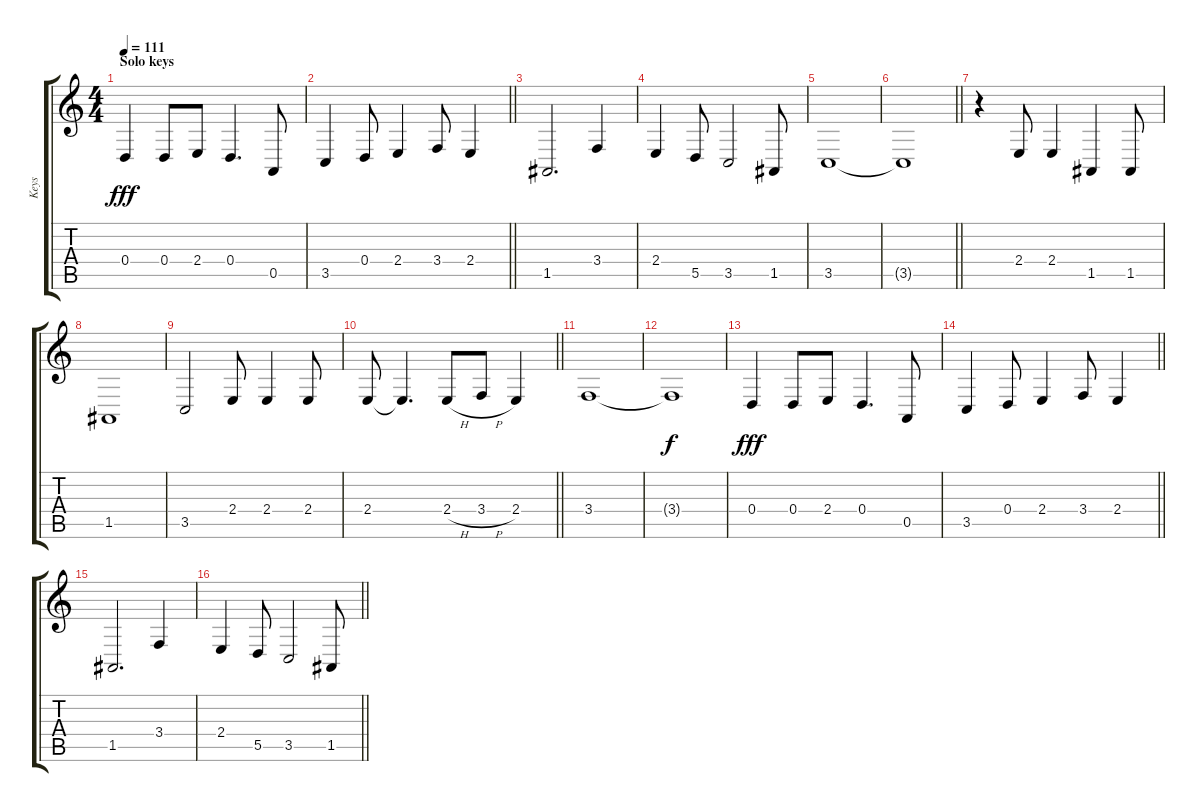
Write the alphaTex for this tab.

\track ("Keys" "Keys") {instrument choiraahs}
\staff {score tabs}
\tuning (E4 B3 G3 D3 A2 E2) {hide}
\ts (4 4)
\section ("" "Solo keys")
\tempo 111
\clef g2
\ks c
0.4.4{dy fff} 0.4.8 2.4.8 0.4.4{d} 0.5.8 |
\barLineRight lightlight
3.5.4 0.4.8 2.4.4 3.4.8 2.4.4 |
1.5.2{d} 3.4.4 |
2.4.4 5.5.8 3.5.2 1.5.8 |
3.5.1 |
\barLineRight lightlight
3.5{t}.1 |
r.4 2.4.8 2.4.4 1.5.4 1.5.8 |
1.5.1 |
3.5.2 2.4.8 2.4.4 2.4.8 |
\barLineRight lightlight
2.4.8 2.4{t}.4{d} 2.4{h}.8 3.4{h}.8 2.4.4 |
3.4.1 |
3.4{t}.1{dy f} |
0.4.4{dy fff} 0.4.8 2.4.8 0.4.4{d} 0.5.8 |
\barLineRight lightlight
3.5.4 0.4.8 2.4.4 3.4.8 2.4.4 |
1.5.2{d} 3.4.4 |
\barLineRight lightlight
2.4.4 5.5.8 3.5.2 1.5.8
